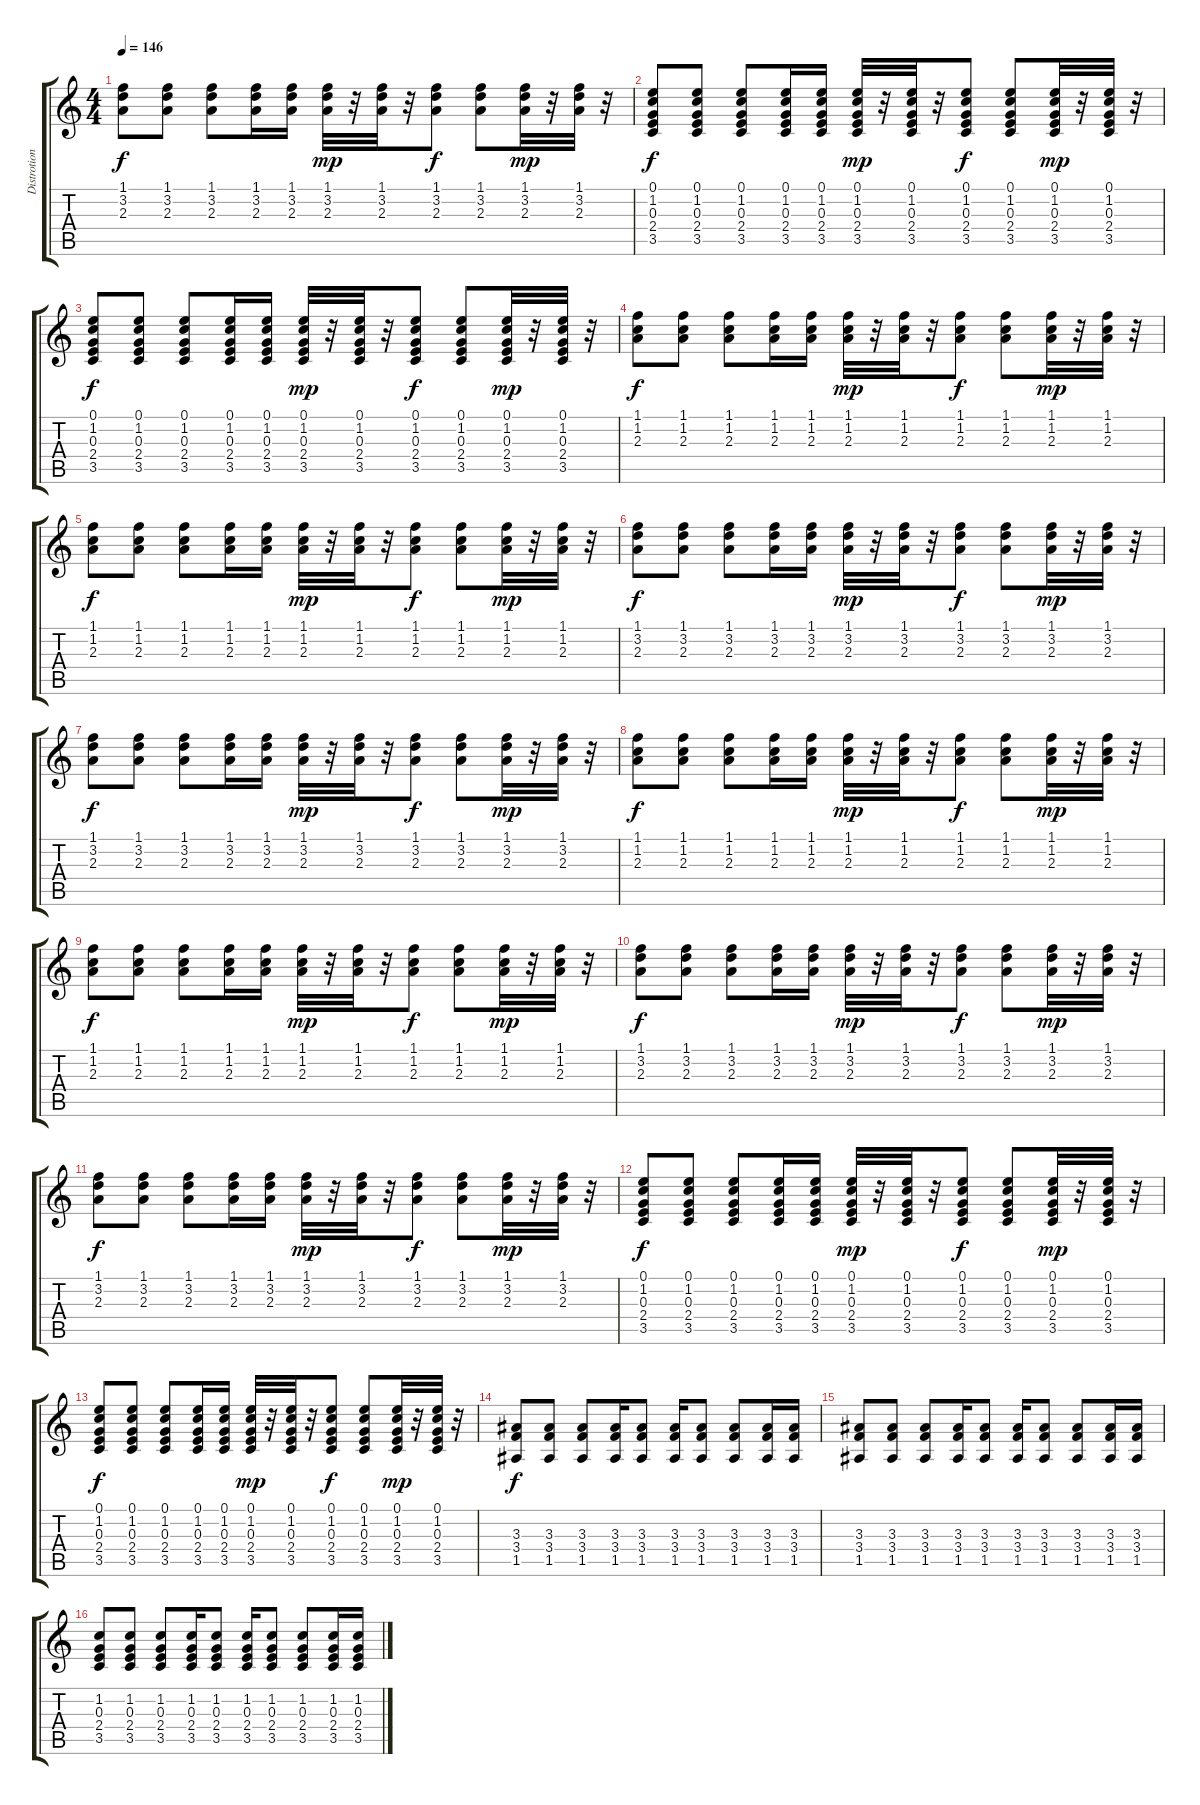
\track ("Distrotion Guitar" "Distrotion") {instrument distortionguitar}
\staff {score tabs}
\tuning (E4 B3 G3 D3 A2 E2) {hide}
\ts (4 4)
\tempo 146
\clef g2
\ks c
(1.1 3.2 2.3).8{dy f} (1.1 3.2 2.3).8 (1.1 3.2 2.3).8 (1.1 3.2 2.3).16 (1.1 3.2 2.3).16 (1.1 3.2 2.3).32{dy mp} r.32 (1.1 3.2 2.3).32 r.32 (1.1 3.2 2.3).8{dy f} (1.1 3.2 2.3).8 (1.1 3.2 2.3).32{dy mp} r.32 (1.1 3.2 2.3).32 r.32 |
(0.1 1.2 0.3 2.4 3.5).8{dy f} (0.1 1.2 0.3 2.4 3.5).8 (0.1 1.2 0.3 2.4 3.5).8 (0.1 1.2 0.3 2.4 3.5).16 (0.1 1.2 0.3 2.4 3.5).16 (0.1 1.2 0.3 2.4 3.5).32{dy mp} r.32 (0.1 1.2 0.3 2.4 3.5).32 r.32 (0.1 1.2 0.3 2.4 3.5).8{dy f} (0.1 1.2 0.3 2.4 3.5).8 (0.1 1.2 0.3 2.4 3.5).32{dy mp} r.32 (0.1 1.2 0.3 2.4 3.5).32 r.32 |
(0.1 1.2 0.3 2.4 3.5).8{dy f} (0.1 1.2 0.3 2.4 3.5).8 (0.1 1.2 0.3 2.4 3.5).8 (0.1 1.2 0.3 2.4 3.5).16 (0.1 1.2 0.3 2.4 3.5).16 (0.1 1.2 0.3 2.4 3.5).32{dy mp} r.32 (0.1 1.2 0.3 2.4 3.5).32 r.32 (0.1 1.2 0.3 2.4 3.5).8{dy f} (0.1 1.2 0.3 2.4 3.5).8 (0.1 1.2 0.3 2.4 3.5).32{dy mp} r.32 (0.1 1.2 0.3 2.4 3.5).32 r.32 |
(1.1 1.2 2.3).8{dy f} (1.1 1.2 2.3).8 (1.1 1.2 2.3).8 (1.1 1.2 2.3).16 (1.1 1.2 2.3).16 (1.1 1.2 2.3).32{dy mp} r.32 (1.1 1.2 2.3).32 r.32 (1.1 1.2 2.3).8{dy f} (1.1 1.2 2.3).8 (1.1 1.2 2.3).32{dy mp} r.32 (1.1 1.2 2.3).32 r.32 |
(1.1 1.2 2.3).8{dy f} (1.1 1.2 2.3).8 (1.1 1.2 2.3).8 (1.1 1.2 2.3).16 (1.1 1.2 2.3).16 (1.1 1.2 2.3).32{dy mp} r.32 (1.1 1.2 2.3).32 r.32 (1.1 1.2 2.3).8{dy f} (1.1 1.2 2.3).8 (1.1 1.2 2.3).32{dy mp} r.32 (1.1 1.2 2.3).32 r.32 |
(1.1 3.2 2.3).8{dy f} (1.1 3.2 2.3).8 (1.1 3.2 2.3).8 (1.1 3.2 2.3).16 (1.1 3.2 2.3).16 (1.1 3.2 2.3).32{dy mp} r.32 (1.1 3.2 2.3).32 r.32 (1.1 3.2 2.3).8{dy f} (1.1 3.2 2.3).8 (1.1 3.2 2.3).32{dy mp} r.32 (1.1 3.2 2.3).32 r.32 |
(1.1 3.2 2.3).8{dy f} (1.1 3.2 2.3).8 (1.1 3.2 2.3).8 (1.1 3.2 2.3).16 (1.1 3.2 2.3).16 (1.1 3.2 2.3).32{dy mp} r.32 (1.1 3.2 2.3).32 r.32 (1.1 3.2 2.3).8{dy f} (1.1 3.2 2.3).8 (1.1 3.2 2.3).32{dy mp} r.32 (1.1 3.2 2.3).32 r.32 |
(1.1 1.2 2.3).8{dy f} (1.1 1.2 2.3).8 (1.1 1.2 2.3).8 (1.1 1.2 2.3).16 (1.1 1.2 2.3).16 (1.1 1.2 2.3).32{dy mp} r.32 (1.1 1.2 2.3).32 r.32 (1.1 1.2 2.3).8{dy f} (1.1 1.2 2.3).8 (1.1 1.2 2.3).32{dy mp} r.32 (1.1 1.2 2.3).32 r.32 |
(1.1 1.2 2.3).8{dy f} (1.1 1.2 2.3).8 (1.1 1.2 2.3).8 (1.1 1.2 2.3).16 (1.1 1.2 2.3).16 (1.1 1.2 2.3).32{dy mp} r.32 (1.1 1.2 2.3).32 r.32 (1.1 1.2 2.3).8{dy f} (1.1 1.2 2.3).8 (1.1 1.2 2.3).32{dy mp} r.32 (1.1 1.2 2.3).32 r.32 |
(1.1 3.2 2.3).8{dy f} (1.1 3.2 2.3).8 (1.1 3.2 2.3).8 (1.1 3.2 2.3).16 (1.1 3.2 2.3).16 (1.1 3.2 2.3).32{dy mp} r.32 (1.1 3.2 2.3).32 r.32 (1.1 3.2 2.3).8{dy f} (1.1 3.2 2.3).8 (1.1 3.2 2.3).32{dy mp} r.32 (1.1 3.2 2.3).32 r.32 |
(1.1 3.2 2.3).8{dy f} (1.1 3.2 2.3).8 (1.1 3.2 2.3).8 (1.1 3.2 2.3).16 (1.1 3.2 2.3).16 (1.1 3.2 2.3).32{dy mp} r.32 (1.1 3.2 2.3).32 r.32 (1.1 3.2 2.3).8{dy f} (1.1 3.2 2.3).8 (1.1 3.2 2.3).32{dy mp} r.32 (1.1 3.2 2.3).32 r.32 |
(0.1 1.2 0.3 2.4 3.5).8{dy f} (0.1 1.2 0.3 2.4 3.5).8 (0.1 1.2 0.3 2.4 3.5).8 (0.1 1.2 0.3 2.4 3.5).16 (0.1 1.2 0.3 2.4 3.5).16 (0.1 1.2 0.3 2.4 3.5).32{dy mp} r.32 (0.1 1.2 0.3 2.4 3.5).32 r.32 (0.1 1.2 0.3 2.4 3.5).8{dy f} (0.1 1.2 0.3 2.4 3.5).8 (0.1 1.2 0.3 2.4 3.5).32{dy mp} r.32 (0.1 1.2 0.3 2.4 3.5).32 r.32 |
(0.1 1.2 0.3 2.4 3.5).8{dy f} (0.1 1.2 0.3 2.4 3.5).8 (0.1 1.2 0.3 2.4 3.5).8 (0.1 1.2 0.3 2.4 3.5).16 (0.1 1.2 0.3 2.4 3.5).16 (0.1 1.2 0.3 2.4 3.5).32{dy mp} r.32 (0.1 1.2 0.3 2.4 3.5).32 r.32 (0.1 1.2 0.3 2.4 3.5).8{dy f} (0.1 1.2 0.3 2.4 3.5).8 (0.1 1.2 0.3 2.4 3.5).32{dy mp} r.32 (0.1 1.2 0.3 2.4 3.5).32 r.32 |
(3.3 3.4 1.5).8{dy f} (3.3 3.4 1.5).8 (3.3 3.4 1.5).8 (3.3 3.4 1.5).16 (3.3 3.4 1.5).8 (3.3 3.4 1.5).16 (3.3 3.4 1.5).8 (3.3 3.4 1.5).8 (3.3 3.4 1.5).16 (3.3 3.4 1.5).16 |
(3.3 3.4 1.5).8 (3.3 3.4 1.5).8 (3.3 3.4 1.5).8 (3.3 3.4 1.5).16 (3.3 3.4 1.5).8 (3.3 3.4 1.5).16 (3.3 3.4 1.5).8 (3.3 3.4 1.5).8 (3.3 3.4 1.5).16 (3.3 3.4 1.5).16 |
(1.2 0.3 2.4 3.5).8 (1.2 0.3 2.4 3.5).8 (1.2 0.3 2.4 3.5).8 (1.2 0.3 2.4 3.5).16 (1.2 0.3 2.4 3.5).8 (1.2 0.3 2.4 3.5).16 (1.2 0.3 2.4 3.5).8 (1.2 0.3 2.4 3.5).8 (1.2 0.3 2.4 3.5).16 (1.2 0.3 2.4 3.5).16
